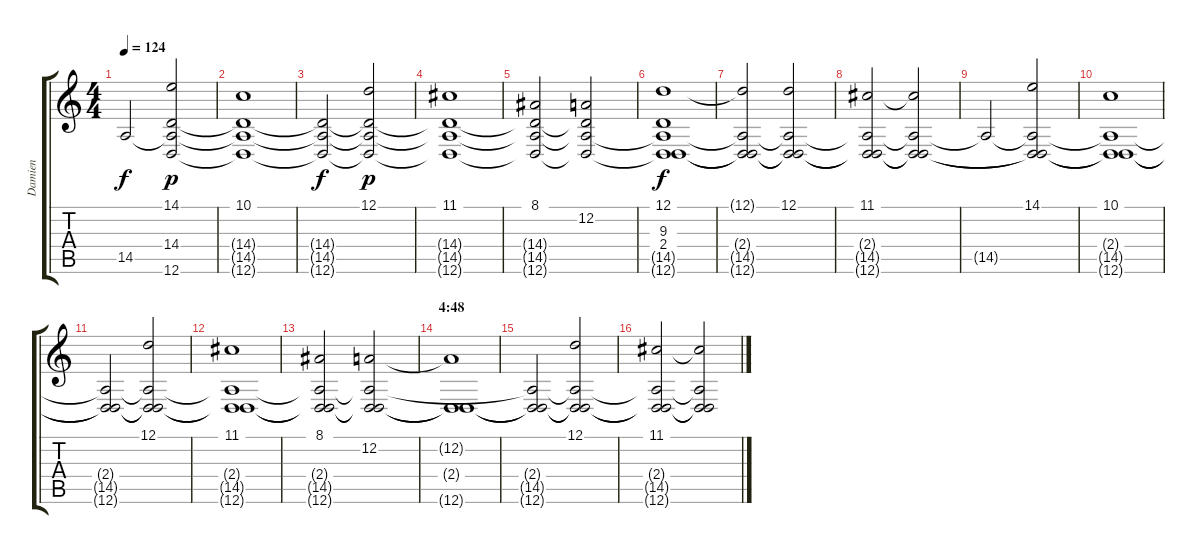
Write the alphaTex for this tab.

\track ("Damien" "Damien") {instrument choiraahs}
\staff {score tabs}
\tuning (D4 A3 F3 C3 G2 D2) {hide}
\ts (4 4)
\tempo 124
\clef g2
\ks c
14.5{t}.2{dy f} (14.1 14.4{t} 14.5{t} 12.6{t}).2{dy p} |
(10.1 14.4{t} 14.5{t} 12.6{t}).1 |
(14.4{t} 14.5{t} 12.6{t}).2{dy f} (12.1 14.4{t} 14.5{t} 12.6{t}).2{dy p} |
(11.1 14.4{t} 14.5{t} 12.6{t}).1 |
(8.1 14.4{t} 14.5{t} 12.6{t}).2 (12.2 14.4{t} 14.5{t} 12.6{t}).2 |
(12.1 9.3 2.4 14.5{t} 12.6{t}).1{dy f} |
(12.1{t} 2.4{t} 14.5{t} 12.6{t}).2 (12.1 2.4{t} 14.5{t} 12.6{t}).2 |
(11.1 2.4{t} 14.5{t} 12.6{t}).2 (11.1{t} 2.4{t} 14.5{t} 12.6{t}).2 |
14.5{t}.2 (14.1 2.4{t} 14.5{t} 12.6{t}).2 |
(10.1 2.4{t} 14.5{t} 12.6{t}).1 |
(2.4{t} 14.5{t} 12.6{t}).2 (12.1 2.4{t} 14.5{t} 12.6{t}).2 |
(11.1 2.4{t} 14.5{t} 12.6{t}).1 |
(8.1 2.4{t} 14.5{t} 12.6{t}).2 (12.2 2.4{t} 14.5{t} 12.6{t}).2 |
\section ("" "4:48")
(12.2{t} 2.4{t} 12.6{t}).1 |
(2.4{t} 14.5{t} 12.6{t}).2 (12.1 2.4{t} 14.5{t} 12.6{t}).2 |
(11.1 2.4{t} 14.5{t} 12.6{t}).2 (11.1{t} 2.4{t} 14.5{t} 12.6{t}).2
